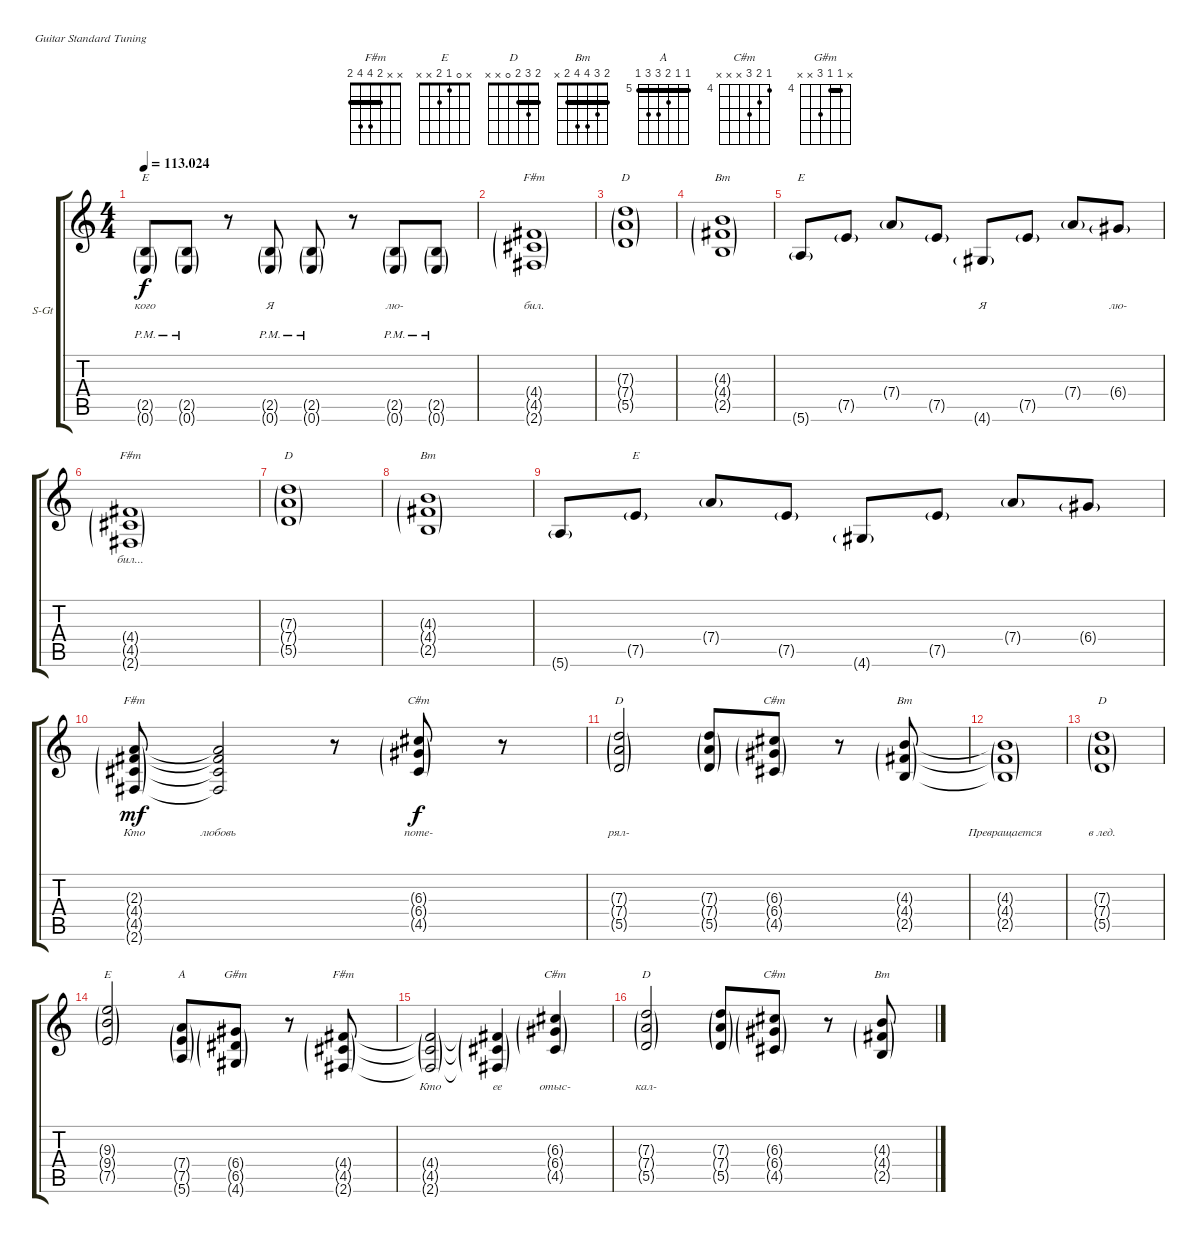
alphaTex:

\bracketExtendMode groupsimilarinstruments
\firstSystemTrackNameOrientation horizontal
\otherSystemsTrackNameOrientation horizontal
\track ("Акустика (Мелисов Ю)" "S-Gt") {instrument acousticguitarsteel}
\staff {score tabs}
\tuning (E4 B3 G3 D3 A2 E2)
\chord ("F#m" x x 2 4 4 2) {barre 2}
\chord ("E" x 0 1 2 x x)
\chord ("D" 2 3 2 0 x x) {barre 2}
\chord ("Bm" 2 3 4 4 2 x) {barre 2}
\chord ("A" 5 5 6 7 7 5) {firstfret 5 barre (5 5)}
\chord ("C#m" 4 5 6 x x x) {firstfret 4}
\chord ("G#m" x 4 4 6 x x) {firstfret 4 barre 4}
\ts (4 4)
\tempo
113.024
\accidentals auto
\clef g2
\ottava regular
\simile none
\ks c
(2.5{g pm} 0.6{g}).8{ch "E" lyrics (0 "кого") lyrics (1 "") lyrics (2 "") lyrics (3 "") lyrics (4 "") dy f} (2.5{g pm} 0.6{g}).8{lyrics (0 "") lyrics (1 "") lyrics (2 "") lyrics (3 "") lyrics (4 "")} r.8 (2.5{g pm} 0.6{g}).8{lyrics (0 "Я") lyrics (1 "") lyrics (2 "") lyrics (3 "") lyrics (4 "")} (2.5{g pm} 0.6{g}).8{lyrics (0 "") lyrics (1 "") lyrics (2 "") lyrics (3 "") lyrics (4 "")} r.8 (2.5{g pm} 0.6{g}).8{lyrics (0 "лю-") lyrics (1 "") lyrics (2 "") lyrics (3 "") lyrics (4 "")} (2.5{g pm} 0.6{g}).8{lyrics (0 "") lyrics (1 "") lyrics (2 "") lyrics (3 "") lyrics (4 "")} |
(4.4{g} 4.5{g} 2.6{g}).1{ch "F#m" lyrics (0 "бил.") lyrics (1 "") lyrics (2 "") lyrics (3 "") lyrics (4 "")} |
(7.3{g} 7.4{g} 5.5{g}).1{ch "D" lyrics (0 "") lyrics (1 "") lyrics (2 "") lyrics (3 "") lyrics (4 "")} |
(4.3{g} 4.4{g} 2.5{g}).1{ch "Bm" lyrics (0 "") lyrics (1 "") lyrics (2 "") lyrics (3 "") lyrics (4 "")} |
5.6{g}.8{ch "E" lyrics (0 "") lyrics (1 "") lyrics (2 "") lyrics (3 "") lyrics (4 "")} 7.5{g}.8{lyrics (0 "") lyrics (1 "") lyrics (2 "") lyrics (3 "") lyrics (4 "")} 7.4{g}.8{lyrics (0 "") lyrics (1 "") lyrics (2 "") lyrics (3 "") lyrics (4 "")} 7.5{g}.8{lyrics (0 "") lyrics (1 "") lyrics (2 "") lyrics (3 "") lyrics (4 "")} 4.6{g}.8{lyrics (0 "Я") lyrics (1 "") lyrics (2 "") lyrics (3 "") lyrics (4 "")} 7.5{g}.8{lyrics (0 "") lyrics (1 "") lyrics (2 "") lyrics (3 "") lyrics (4 "")} 7.4{g}.8{lyrics (0 "") lyrics (1 "") lyrics (2 "") lyrics (3 "") lyrics (4 "")} 6.4{g}.8{lyrics (0 "лю-") lyrics (1 "") lyrics (2 "") lyrics (3 "") lyrics (4 "")} |
(4.4{g} 4.5{g} 2.6{g}).1{ch "F#m" lyrics (0 "бил...") lyrics (1 "") lyrics (2 "") lyrics (3 "") lyrics (4 "")} |
(7.3{g} 7.4{g} 5.5{g}).1{ch "D" lyrics (0 "") lyrics (1 "") lyrics (2 "") lyrics (3 "") lyrics (4 "")} |
(4.3{g} 4.4{g} 2.5{g}).1{ch "Bm" lyrics (0 "") lyrics (1 "") lyrics (2 "") lyrics (3 "") lyrics (4 "")} |
5.6{g}.8{lyrics (0 "") lyrics (1 "") lyrics (2 "") lyrics (3 "") lyrics (4 "")} 7.5{g}.8{ch "E" lyrics (0 "") lyrics (1 "") lyrics (2 "") lyrics (3 "") lyrics (4 "")} 7.4{g}.8{lyrics (0 "") lyrics (1 "") lyrics (2 "") lyrics (3 "") lyrics (4 "")} 7.5{g}.8{lyrics (0 "") lyrics (1 "") lyrics (2 "") lyrics (3 "") lyrics (4 "")} 4.6{g}.8{lyrics (0 "") lyrics (1 "") lyrics (2 "") lyrics (3 "") lyrics (4 "")} 7.5{g}.8{lyrics (0 "") lyrics (1 "") lyrics (2 "") lyrics (3 "") lyrics (4 "")} 7.4{g}.8{lyrics (0 "") lyrics (1 "") lyrics (2 "") lyrics (3 "") lyrics (4 "")} 6.4{g}.8{lyrics (0 "") lyrics (1 "") lyrics (2 "") lyrics (3 "") lyrics (4 "")} |
(2.6{g} 4.5{g} 4.4{g} 2.3{g}).8{ch "F#m" lyrics (0 "Кто") lyrics (1 "") lyrics (2 "") lyrics (3 "") lyrics (4 "") dy mf} (2.6{t} 4.5{t} 4.4{t} 2.3{t}).2{lyrics (0 "любовь") lyrics (1 "") lyrics (2 "") lyrics (3 "") lyrics (4 "")} r.8 (6.3{g} 6.4{g} 4.5{g}).8{ch "C#m" lyrics (0 "поте-") lyrics (1 "") lyrics (2 "") lyrics (3 "") lyrics (4 "") dy f} r.8 |
(7.3{g} 7.4{g} 5.5{g}).2{ch "D" lyrics (0 "рял-") lyrics (1 "") lyrics (2 "") lyrics (3 "") lyrics (4 "")} (7.3{g} 7.4{g} 5.5{g}).8{lyrics (0 "") lyrics (1 "") lyrics (2 "") lyrics (3 "") lyrics (4 "")} (6.3{g} 6.4{g} 4.5{g}).8{ch "C#m" lyrics (0 "") lyrics (1 "") lyrics (2 "") lyrics (3 "") lyrics (4 "")} r.8 (4.3{g} 4.4{g} 2.5{g}).8{ch "Bm" lyrics (0 "") lyrics (1 "") lyrics (2 "") lyrics (3 "") lyrics (4 "")} |
(4.3{g t} 4.4{g t} 2.5{g t}).1{lyrics (0 "Превращается") lyrics (1 "") lyrics (2 "") lyrics (3 "") lyrics (4 "")} |
(7.3{g} 7.4{g} 5.5{g}).1{ch "D" lyrics (0 "в лед.") lyrics (1 "") lyrics (2 "") lyrics (3 "") lyrics (4 "")} |
(9.3{g} 9.4{g} 7.5{g}).2{ch "E" lyrics (0 "") lyrics (1 "") lyrics (2 "") lyrics (3 "") lyrics (4 "")} (7.4{g} 7.5{g} 5.6{g}).8{ch "A" lyrics (0 "") lyrics (1 "") lyrics (2 "") lyrics (3 "") lyrics (4 "")} (6.4{g} 6.5{g} 4.6{g}).8{ch "G#m" lyrics (0 "") lyrics (1 "") lyrics (2 "") lyrics (3 "") lyrics (4 "")} r.8 (4.4{g} 4.5{g} 2.6{g}).8{ch "F#m" lyrics (0 "") lyrics (1 "") lyrics (2 "") lyrics (3 "") lyrics (4 "")} |
(4.4{g t} 4.5{g t} 2.6{g t}).2{lyrics (0 "Кто") lyrics (1 "") lyrics (2 "") lyrics (3 "") lyrics (4 "")} (4.4{g t} 4.5{g t} 2.6{g t}).4{lyrics (0 "ее") lyrics (1 "") lyrics (2 "") lyrics (3 "") lyrics (4 "")} (6.3{g} 6.4{g} 4.5{g}).4{ch "C#m" lyrics (0 "отыс-") lyrics (1 "") lyrics (2 "") lyrics (3 "") lyrics (4 "")} |
(7.3{g} 7.4{g} 5.5{g}).2{ch "D" lyrics (0 "кал-") lyrics (1 "") lyrics (2 "") lyrics (3 "") lyrics (4 "")} (7.3{g} 7.4{g} 5.5{g}).8{lyrics (0 "") lyrics (1 "") lyrics (2 "") lyrics (3 "") lyrics (4 "")} (6.3{g} 6.4{g} 4.5{g}).8{ch "C#m" lyrics (0 "") lyrics (1 "") lyrics (2 "") lyrics (3 "") lyrics (4 "")} r.8 (4.3{g} 4.4{g} 2.5{g}).8{ch "Bm" lyrics (0 "") lyrics (1 "") lyrics (2 "") lyrics (3 "") lyrics (4 "")}
